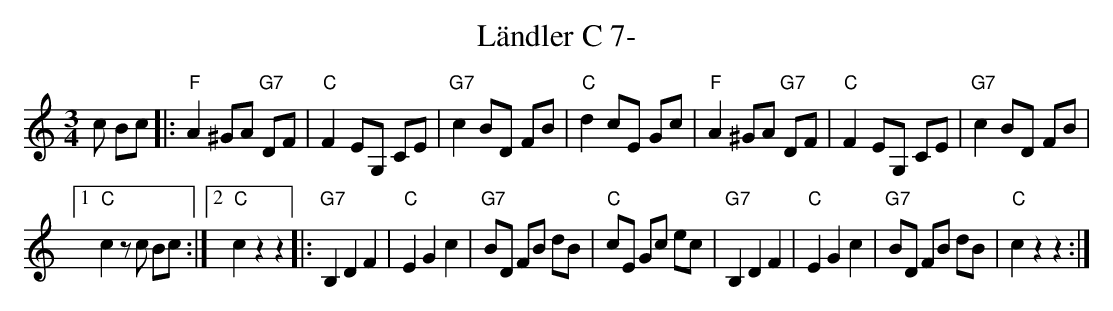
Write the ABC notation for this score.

X:1
T:Ländler C 7-
M:3/4
L:1/8
K:Cmaj
c Bc |: "F"A2 ^GA "G7"DF | "C"F2 EG, CE | "G7"c2 BD FB | "C"d2cE Gc | "F"A2 ^GA "G7"DF | "C"F2 EG, CE | "G7"c2 BD FB |1
"C"c2 zc Bc :|2 "C"c2 z2z2 |: "G7"B,2D2F2 | "C"E2G2c2 | "G7"BD FB dB | "C"cE Gc ec | "G7"B,2D2F2 | "C"E2G2c2 | "G7"BD FB dB | "C"c2z2z2 :|
